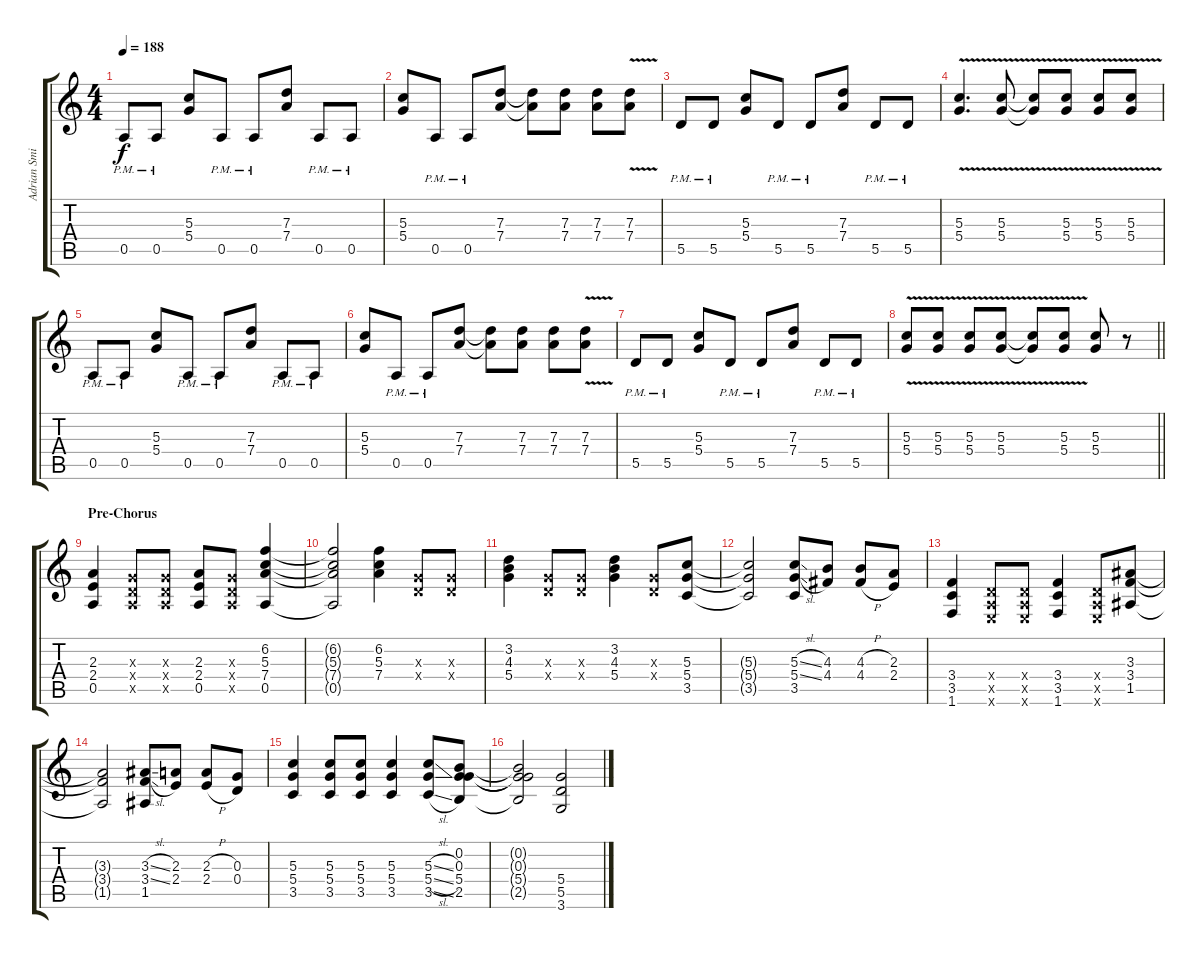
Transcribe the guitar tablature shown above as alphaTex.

\track ("Adrian Smith" "Adrian Smi") {instrument distortionguitar}
\staff {score tabs}
\tuning (E4 B3 G3 D3 A2 E2) {hide}
\ts (4 4)
\tempo 188
\clef g2
\ks c
0.5{pm}.8{dy f} 0.5{pm}.8 (5.3 5.4).8 0.5{pm}.8 0.5{pm}.8 (7.3 7.4).8 0.5{pm}.8 0.5{pm}.8 |
(5.3 5.4).8 0.5{pm}.8 0.5{pm}.8 (7.3 7.4).8 (7.3{t} 7.4{t}).8 (7.3 7.4).8 (7.3 7.4).8 (7.3{v} 7.4{v}).8 |
5.5{pm}.8 5.5{pm}.8 (5.3 5.4).8 5.5{pm}.8 5.5{pm}.8 (7.3 7.4).8 5.5{pm}.8 5.5{pm}.8 |
(5.3{v} 5.4{v}).4{d} (5.3{v} 5.4{v}).8 (5.3{t} 5.4{t}).8 (5.3{v} 5.4{v}).8 (5.3{v} 5.4{v}).8 (5.3{v} 5.4{v}).8 |
0.5{pm}.8 0.5{pm}.8 (5.3 5.4).8 0.5{pm}.8 0.5{pm}.8 (7.3 7.4).8 0.5{pm}.8 0.5{pm}.8 |
(5.3 5.4).8 0.5{pm}.8 0.5{pm}.8 (7.3 7.4).8 (7.3{t} 7.4{t}).8 (7.3 7.4).8 (7.3 7.4).8 (7.3{v} 7.4{v}).8 |
5.5{pm}.8 5.5{pm}.8 (5.3 5.4).8 5.5{pm}.8 5.5{pm}.8 (7.3 7.4).8 5.5{pm}.8 5.5{pm}.8 |
\barLineRight lightlight
(5.3{v} 5.4{v}).8 (5.3{v} 5.4{v}).8 (5.3{v} 5.4{v}).8 (5.3{v} 5.4{v}).8 (5.3{t} 5.4{t}).8 (5.3{v} 5.4{v}).8 (5.3 5.4).8 r.8 |
\section ("" "Pre-Chorus")
(2.3 2.4 0.5).4 (0.3{x} 0.4{x} 0.5{x}).8 (0.3{x} 0.4{x} 0.5{x}).8 (2.3 2.4 0.5).8 (0.3{x} 0.4{x} 0.5{x}).8 (6.2 5.3 7.4 0.5).4 |
(6.2{t} 5.3{t} 7.4{t} 0.5{t}).2 (6.2 5.3 7.4).4 (0.3{x} 0.4{x}).8 (0.3{x} 0.4{x}).8 |
(3.2 4.3 5.4).4 (0.3{x} 0.4{x}).8 (0.3{x} 0.4{x}).8 (3.2 4.3 5.4).4 (0.3{x} 0.4{x}).8 (5.3 5.4 3.5).8 |
(5.3{t} 5.4{t} 3.5{t}).2 (5.3{sl} 5.4{sl} 3.5).8 (4.3 4.4).8 (4.3{h} 4.4{h}).8 (2.3 2.4).8 |
(3.4 3.5 1.6).4 (0.4{x} 0.5{x} 0.6{x}).8 (0.4{x} 0.5{x} 0.6{x}).8 (3.4 3.5 1.6).4 (0.4{x} 0.5{x} 0.6{x}).8 (3.3 3.4 1.5).8 |
(3.3{t} 3.4{t} 1.5{t}).2 (3.3{sl} 3.4{sl} 1.5).8 (2.3 2.4).8 (2.3{h} 2.4{h}).8 (0.3 0.4).8 |
(5.3 5.4 3.5).4 (5.3 5.4 3.5).8 (5.3 5.4 3.5).8 (5.3 5.4 3.5).4 (5.3{sl} 5.4{sl} 3.5{sl}).8 (0.2 0.3 5.4 2.5).8 |
(0.2{t} 0.3{t} 5.4{t} 2.5{t}).2 (5.4 5.5 3.6).2
